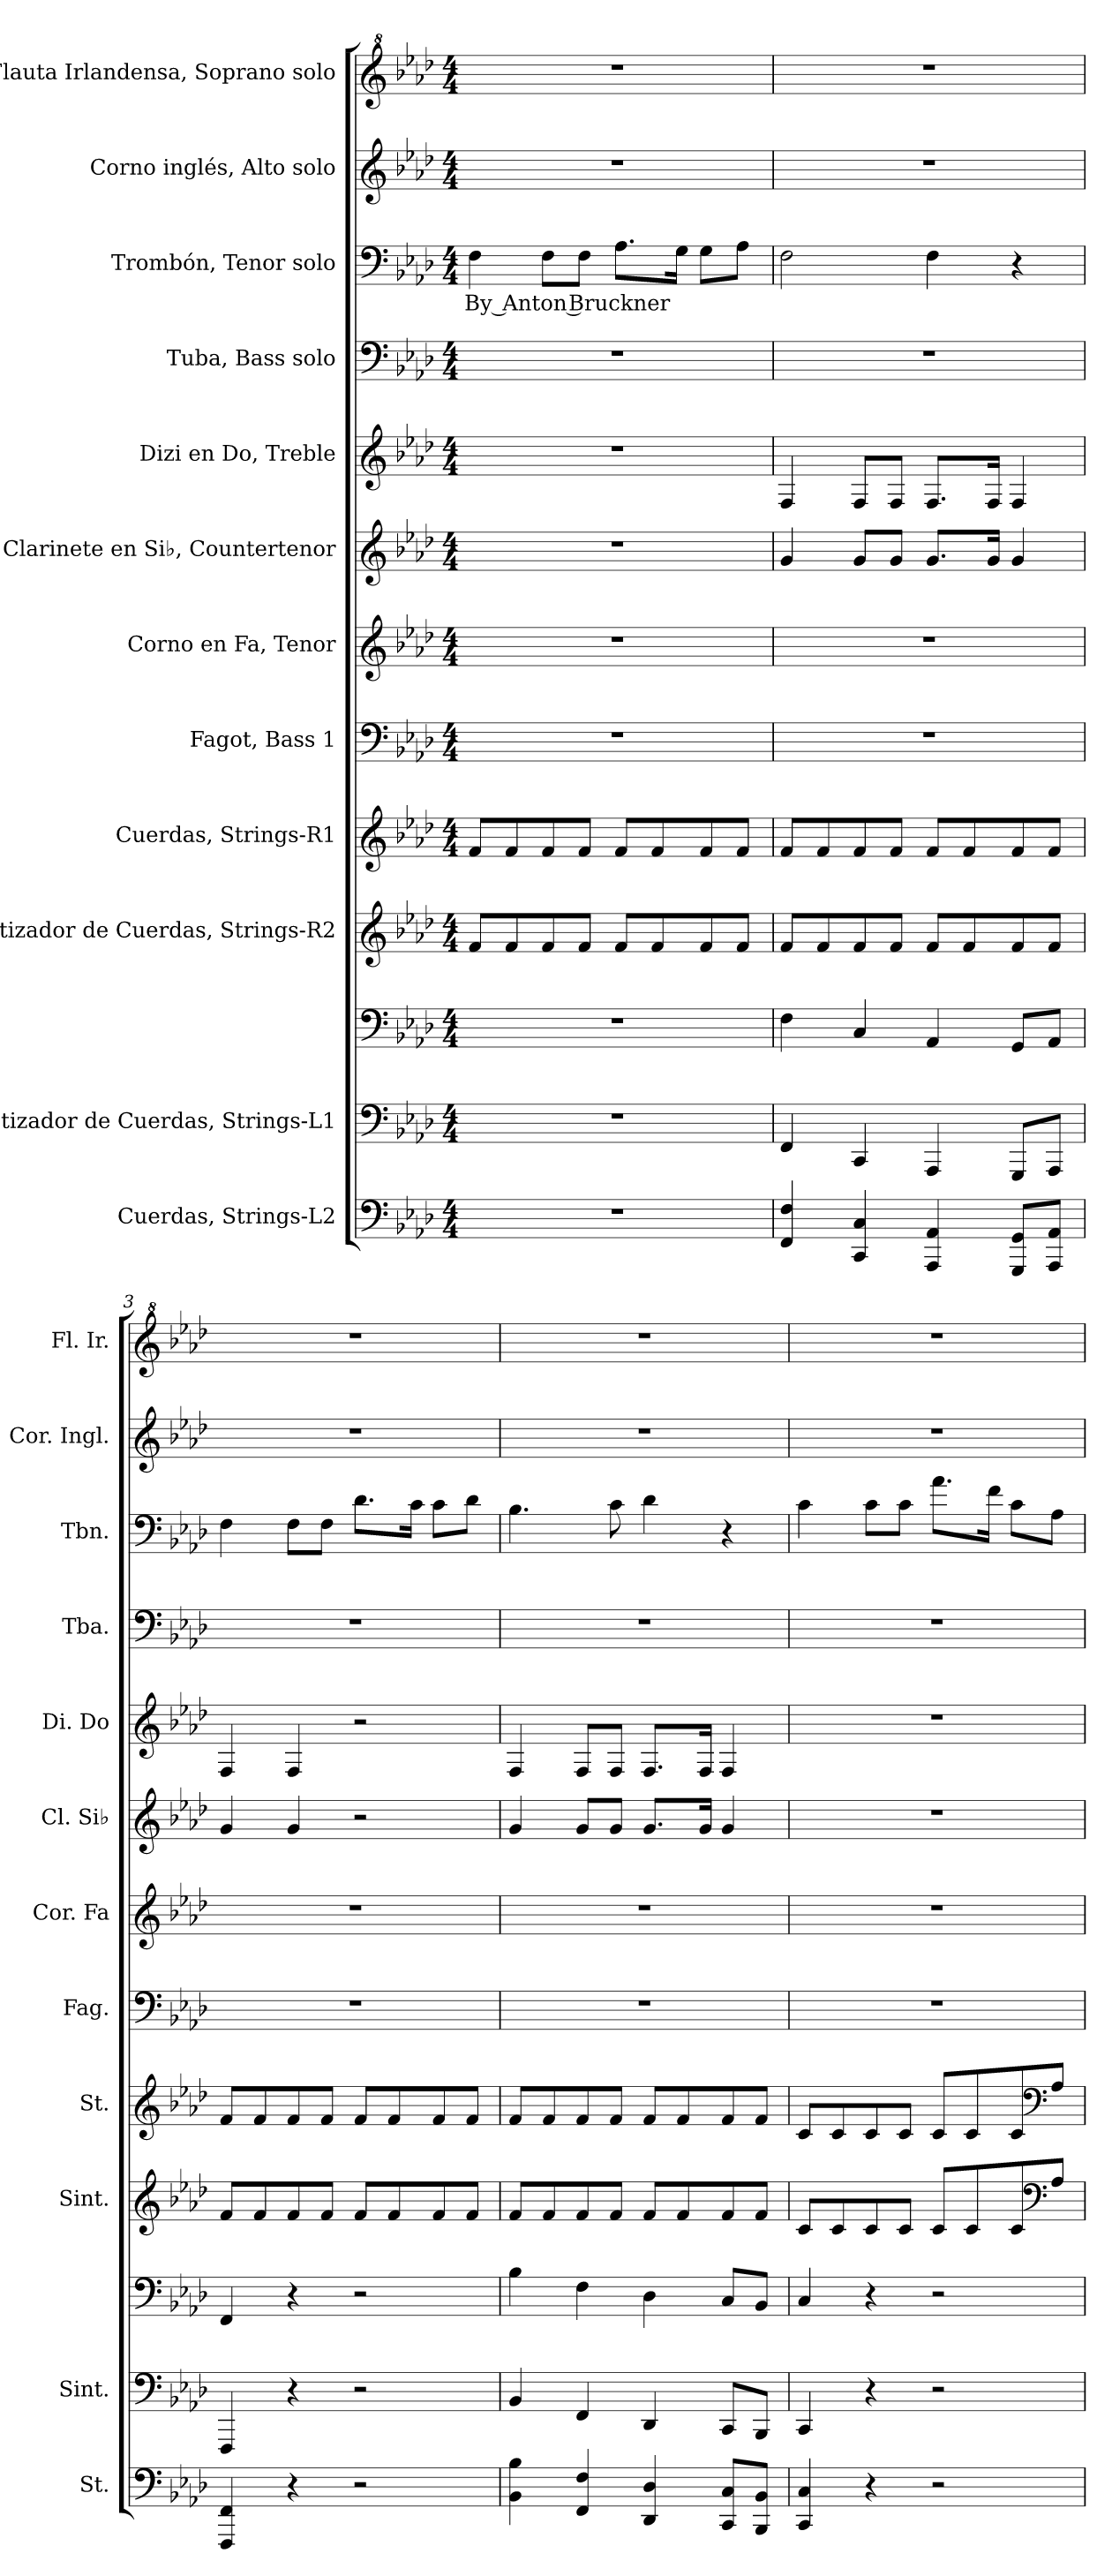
**kern	**kern	**kern	**kern	**kern	**kern	**kern	**kern	**kern	**kern	**kern	**text	**kern	**kern
*part12	*part11	*part11	*part10	*part9	*part8	*part7	*part6	*part5	*part4	*part3	*part3	*part2	*part1
*staff13	*staff12	*staff11	*staff10	*staff9	*staff8	*staff7	*staff6	*staff5	*staff4	*staff3	*staff3	*staff2	*staff1
*I"Cuerdas, Strings-L2	*I"Sintetizador de Cuerdas, Strings-L1	*	*I"Sintetizador de Cuerdas, Strings-R2	*I"Cuerdas, Strings-R1	*I"Fagot, Bass 1	*I"Corno en Fa, Tenor	*I"Clarinete en Si♭, Countertenor	*I"Dizi en Do, Treble	*I"Tuba, Bass solo	*I"Trombón, Tenor solo	*	*I"Corno inglés, Alto solo	*I"Flauta Irlandensa, Soprano solo
*I'St.	*I'Sint.	*	*I'Sint.	*I'St.	*I'Fag.	*I'Cor. Fa	*I'Cl. Si♭	*I'Di. Do	*I'Tba.	*I'Tbn.	*	*I'Cor. Ingl.	*I'Fl. Ir.
*clefF4	*clefF4	*clefF4	*clefG2	*clefG2	*clefF4	*clefG2	*clefG2	*clefG2	*clefF4	*clefF4	*	*clefG2	*clefG^2
*	*	*	*	*	*	*ITrd4c7	*ITrd1c2	*ITrd-7c-12	*	*	*	*ITrd4c7	*
*k[b-e-a-d-]	*k[b-e-a-d-]	*k[b-e-a-d-]	*k[b-e-a-d-]	*k[b-e-a-d-]	*k[b-e-a-d-]	*k[b-e-a-d-g-]	*k[b-e-a-d-g-c-]	*k[b-e-a-d-]	*k[b-e-a-d-]	*k[b-e-a-d-]	*	*k[b-e-a-d-g-]	*k[b-e-a-d-]
*M4/4	*M4/4	*M4/4	*M4/4	*M4/4	*M4/4	*M4/4	*M4/4	*M4/4	*M4/4	*M4/4	*	*M4/4	*M4/4
*MM54	*MM54	*MM54	*MM54	*MM54	*MM54	*MM54	*MM54	*MM54	*MM54	*MM54	*	*MM54	*MM54
=1	=1	=1	=1	=1	=1	=1	=1	=1	=1	=1	=1	=1	=1
!	!	!	!	!	!	!	!	!	!	!	!LO:LY:b	!	!
1r	1r	1r	8f/L	8f/L	1r	1r	1r	1r	1r	4F\	By Anton Bruckner	1r	1r
.	.	.	8f/	8f/	.	.	.	.	.	.	.	.	.
.	.	.	8f/	8f/	.	.	.	.	.	8F\L	.	.	.
.	.	.	8f/J	8f/J	.	.	.	.	.	8F\J	.	.	.
.	.	.	8f/L	8f/L	.	.	.	.	.	8.A-\L	.	.	.
.	.	.	8f/	8f/	.	.	.	.	.	.	.	.	.
.	.	.	.	.	.	.	.	.	.	16G\Jk	.	.	.
.	.	.	8f/	8f/	.	.	.	.	.	8G\L	.	.	.
.	.	.	8f/J	8f/J	.	.	.	.	.	8A-\J	.	.	.
=2	=2	=2	=2	=2	=2	=2	=2	=2	=2	=2	=2	=2	=2
4FF/ 4F/	4FF/	4F\	8f/L	8f/L	1r	1r	4f/	4f/	1r	2F\	.	1r	1r
.	.	.	8f/	8f/	.	.	.	.	.	.	.	.	.
4CC/ 4C/	4CC/	4C/	8f/	8f/	.	.	8f/L	8f/L	.	.	.	.	.
.	.	.	8f/J	8f/J	.	.	8f/J	8f/J	.	.	.	.	.
4AAA-/ 4AA-/	4AAA-/	4AA-/	8f/L	8f/L	.	.	8.f/L	8.f/L	.	4F\	.	.	.
.	.	.	8f/	8f/	.	.	.	.	.	.	.	.	.
.	.	.	.	.	.	.	16f/Jk	16f/Jk	.	.	.	.	.
8GGG/ 8GG/L	8GGG/L	8GG/L	8f/	8f/	.	.	4f/	4f/	.	4r	.	.	.
8AAA-/ 8AA-/J	8AAA-/J	8AA-/J	8f/J	8f/J	.	.	.	.	.	.	.	.	.
!!LO:PB:g=z
=3	=3	=3	=3	=3	=3	=3	=3	=3	=3	=3	=3	=3	=3
4FFF/ 4FF/	4FFF/	4FF/	8f/L	8f/L	1r	1r	4f/	4f/	1r	4F\	.	1r	1r
.	.	.	8f/	8f/	.	.	.	.	.	.	.	.	.
4r	4r	4r	8f/	8f/	.	.	4f/	4f/	.	8F\L	.	.	.
.	.	.	8f/J	8f/J	.	.	.	.	.	8F\J	.	.	.
2r	2r	2r	8f/L	8f/L	.	.	2r	2r	.	8.d-\L	.	.	.
.	.	.	8f/	8f/	.	.	.	.	.	.	.	.	.
.	.	.	.	.	.	.	.	.	.	16c\Jk	.	.	.
.	.	.	8f/	8f/	.	.	.	.	.	8c\L	.	.	.
.	.	.	8f/J	8f/J	.	.	.	.	.	8d-\J	.	.	.
=4	=4	=4	=4	=4	=4	=4	=4	=4	=4	=4	=4	=4	=4
4BB-\ 4B-\	4BB-/	4B-\	8f/L	8f/L	1r	1r	4f/	4f/	1r	4.B-\	.	1r	1r
.	.	.	8f/	8f/	.	.	.	.	.	.	.	.	.
4FF/ 4F/	4FF/	4F\	8f/	8f/	.	.	8f/L	8f/L	.	.	.	.	.
.	.	.	8f/J	8f/J	.	.	8f/J	8f/J	.	8c\	.	.	.
4DD-/ 4D-/	4DD-/	4D-\	8f/L	8f/L	.	.	8.f/L	8.f/L	.	4d-\	.	.	.
.	.	.	8f/	8f/	.	.	.	.	.	.	.	.	.
.	.	.	.	.	.	.	16f/Jk	16f/Jk	.	.	.	.	.
8CC/ 8C/L	8CC/L	8C/L	8f/	8f/	.	.	4f/	4f/	.	4r	.	.	.
8BBB-/ 8BB-/J	8BBB-/J	8BB-/J	8f/J	8f/J	.	.	.	.	.	.	.	.	.
=5	=5	=5	=5	=5	=5	=5	=5	=5	=5	=5	=5	=5	=5
4CC/ 4C/	4CC/	4C/	8c/L	8c/L	1r	1r	1r	1r	1r	4c\	.	1r	1r
.	.	.	8c/	8c/	.	.	.	.	.	.	.	.	.
4r	4r	4r	8c/	8c/	.	.	.	.	.	8c\L	.	.	.
.	.	.	8c/J	8c/J	.	.	.	.	.	8c\J	.	.	.
2r	2r	2r	8c/L	8c/L	.	.	.	.	.	8.a-\L	.	.	.
.	.	.	8c/	8c/	.	.	.	.	.	.	.	.	.
.	.	.	.	.	.	.	.	.	.	16f\Jk	.	.	.
.	.	.	8c/	8c/	.	.	.	.	.	8c\L	.	.	.
*	*	*	*clefF4	*clefF4	*	*	*	*	*	*	*	*	*
.	.	.	8A-/J	8A-/J	.	.	.	.	.	8A-\J	.	.	.
=	=	=	=	=	=	=	=	=	=	=	=	=	=
*-	*-	*-	*-	*-	*-	*-	*-	*-	*-	*-	*-	*-	*-
